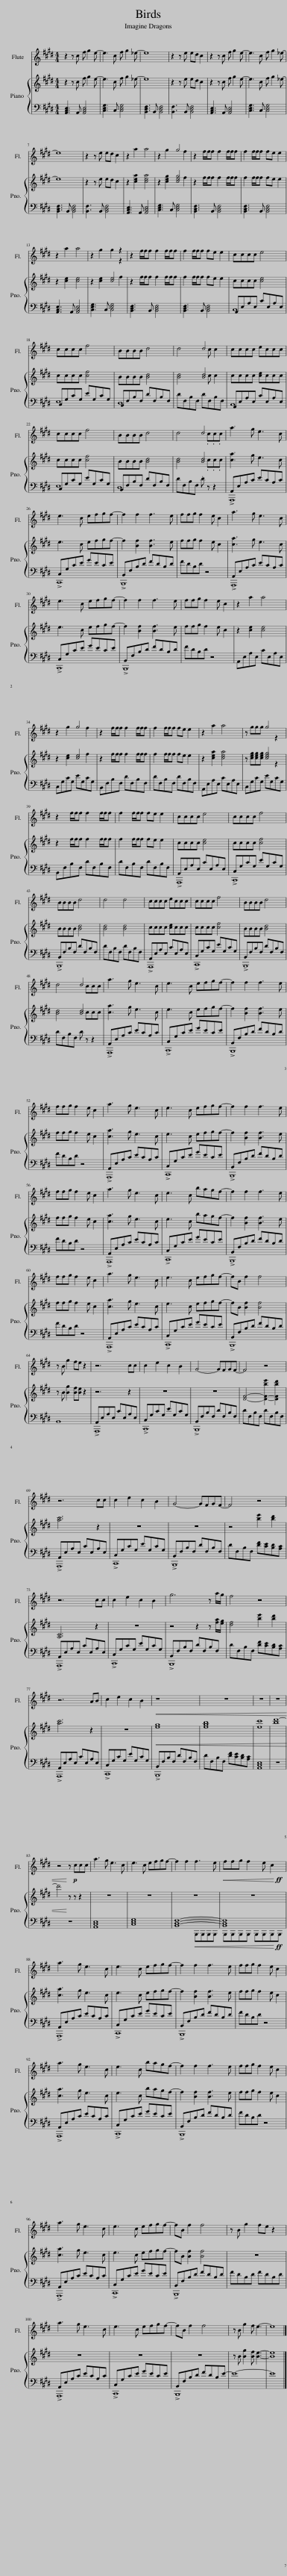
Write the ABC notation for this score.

X:1
%%score ( 1 2 ) { ( 3 5 ) | ( 4 6 ) }
L:1/8
M:4/4
I:linebreak $
K:E
V:1 treble
V:2 treble
V:3 treble
V:5 treble
V:4 bass
V:6 bass
V:1
 z2 z c f g2 e- | e3 c f g2 _e- | e8 | z2 z e ed c2 | z2 z c f g2 e- | %5
 e3 c f g2 _e- |$ e8 | z2 z e ed c2 | z2 a2 a4 | z2 g2 g4 | %10
 z2 f/f/f f2 f/f/f | f2 f/f/f fe e2 |$ z2 a2 a4 | z2 g2 g2 z2 | z2 f/f/f f2 f/f/f | %15
 f2 f/f/f fe e2 | cccc e4 |$ cccc f4 | BBBB d4 | d4 d4 | %20
 cccc eccc |$ cccc f4 | BBBB d4 | d4 d4 | a3 g e3 c |$ %25
 e3 c efgf- | f2 f2 f3 e | ffg f2 e c2 | a3 g e3 c |$ e3 c efgf- | %30
 f2 f2 f3 e | ffg f2 e c2 | z2 a2 a4 |$ z2 g2 g4 | z2 f/f/f f2 f/f/f | %35
 f2 f/f/f fe e2 | z2 a2 a4 | z ggg g4 |$ z2 f/f/f f2 f/f/f | f2 f/f/f fe e2 | %40
 cccc e4 | cccc f4 |$ BBBB d4 | d4 d4 | cccc eccc | %45
 cccc f4 | BBBB d4 |$ d4 d4 | a3 g e3 c | e3 c efgf- | %50
 f2 f2 f3 e |$ ffg f2 e c2 | a3 g e3 c | e3 c efgf- | f2 f2 f3 e |$ %55
 ffg f2 e c2 | a3 g e3 c | e3 c bagf- | f2 f2 f3 e |$ ffg f2 e c2 | %60
 a3 g e3 c | e3 c efgf- | fB f2 f4 |$ z B g2 fe z2 | z6 cc | %65
 c2 e2 c2 B2 | G4- GFGF- | F4 z4 |$ z6 cc | c2 e2 c2 B2 | %70
 G4- GFGF- | F4 z4 |$ z6 cc | c2 e2 c2 B2 | g6 z a/g/ | %75
 f4 z4 |$ z6 AB | c2 e2 c2 B2 |!<(! z8 | z8 | %80
 z8 | z8 |$ z4!<)! z!p! ccc | a3 g e3 c | e3 c efgf- | %85
 f2 f2 f3 e |!<(! ffg f2 e c2!<)!!ff! |$ a3 g e3 c | e3 c efgf- | f2 f2 f3 e | %90
 ffg f2 e c2 |$ a3 g e3 c | e3 c bagf- | f2 f2 f3 e | ffg f2 e c2 |$ %95
 a3 g e3 c | e3 c efgf- | fB f2 f4 | z B g2 fe z2 |$ a3 g e3 c | %100
 e3 c efgf- | fB f2 f4 | z B g2 f e3- | e8 |] %104
V:2
 x8 | x8 | x8 | x8 | x8 | %5
 x8 |$ x8 | x8 | x8 | x6 f2 | %10
 x8 | x8 |$ x8 | x6 z2 | x8 | %15
 x8 | x8 |$ x8 | x8 | x5 c c2 | %20
 x8 |$ x8 | x8 | x5 .c.c.c | x8 |$ %25
 x8 | x8 | x8 | x8 |$ x8 | %30
 x8 | x8 | x8 |$ x6 f2 | x8 | %35
 x8 | x8 | x6 z2 |$ x8 | x8 | %40
 x8 | x8 |$ x8 | x8 | x8 | %45
 x8 | x8 |$ x5 ccc | x8 | x8 | %50
 x8 |$ x8 | x8 | x8 | x8 |$ %55
 x8 | x8 | x8 | x8 |$ x8 | %60
 x8 | x8 | x8 |$ x8 | x8 | %65
 x8 | x8 | x8 |$ x8 | x8 | %70
 x8 | x8 |$ x8 | x8 | x8 | %75
 x8 |$ x8 | x8 | x8 | x8 | %80
 x8 | x8 |$ x8 | x8 | x8 | %85
 x8 | x8 |$ x8 | x8 | x8 | %90
 x8 |$ x8 | x8 | x8 | x8 |$ %95
 x8 | x8 | x8 | x8 |$ x8 | %100
 x8 | x8 | x8 | x8 |] %104
V:3
 z2 z c f g2 e- | e3 c f g2 _e- | e8 | z2 z e ed c2 | z2 z c f g2 e- | %5
 e3 c f g2 _e- |$ e8 | z2 z e ed c2 | z2 [cea]2 [cea]4 | z2 [ceg]2 [ceg]4 | %10
 z2 f/f/f f2 f/f/f | f2 f/f/f fe e2 |$ z2 [ce]2 [ce]4 | z2 [ce]2 [ce]4 | z2 f/f/f f2 f/f/f | %15
 f2 f/f/f fe e2 | cccc [ce]4 |$ cccc [cf]4 | BBBB [Bd]4 | [Bd]4 [Bd]4 | %20
 cccc [ce]ccc |$ cccc [cf]4 | BBBB [Bd]4 | [Bd]4 [Bd]4 | [ca]3 g e3 c |$ %25
 e3 c efgf- | f2 [Bf]2 [Bf]3 e | ffg f2 e c2 | [ca]3 g e3 c |$ e3 c efgf- | %30
 f2 [Bf]2 [Bf]3 e | ffg f2 e c2 | z2 [ce]2 [ce]4 |$ z2 [ce]2 [ce]4 | z2 f/f/f f2 f/f/f | %35
 f2 f/f/f fe e2 | z2 [cea]2 [cea]4 | z [ceg][ceg][ceg] [ceg]4 |$ z2 f/f/f f2 f/f/f | f2 f/f/f fe e2 | %40
 cccc [ce]4 | cccc [cf]4 |$ BBBB [Bd]4 | [Bd]4 [Bd]4 | cccc [ce]ccc | %45
 cccc [cf]4 | BBBB [Bd]4 |$ [Bd]4 [Bd]4 | [ca]3 g e3 c | e3 c efgf- | %50
 f2 [Bf]2 [Bf]3 e |$ ffg f2 e c2 | [ca]3 g e3 c | e3 c efgf- | f2 [Bf]2 [Bf]3 e |$ %55
 ffg f2 e c2 | [ca]3 g e3 c | e3 c bagf- | f2 [Bf]2 [Bf]3 e |$ ffg f2 e c2 | %60
 [ca]3 g e3 c | e3 c efgf- | fB [Bf]2 [Bf]4 |$ z B [Bg]2 [Bf][Be] z2 | z6 z2 | %65
 z8 | z8 | [DF]4- [D-F-be']2 [DFbd']2 |$ [ac']6 z2 | z8 | %70
 z8 | z4 [be']2 [bd']2 |$ [A,C]6 z2 | z8 | z4 z2 z [fa]/[eg]/ | %75
 [df]4 [be']2 [bd']2 |$ [ac']6 z2 | z8 |!<(! [eg]8 | [egb]8 | %80
 [ec']8 | [bd'-]8 |$ d'4!<)! z z z2 | z8 | z8 | %85
 z8 | z8 |$ [ca]3 g e3 c | e3 c efgf- | f2 [Bf]2 [Bf]3 e | %90
 ffg f2 e c2 |$ [ca]3 g e3 c | e3 c bagf- | f2 [Bf]2 [Bf]3 e | ffg f2 e c2 |$ %95
 [ca]3 g e3 c | e3 c efgf- | fB [Bf]2 [Bf]4 | z8 |$ z8 | %100
 z8 | z8 | z B [Bg]2 [Bf] [Be]3- | [Be]8 |] %104
V:4
 [A,,C,E,]3 A,, [A,,C,E,]4 | [C,E,G,]3 C, [C,E,G,]4 | [B,,D,F,]3 B,, [B,,D,F,]4 | [B,,F,]3 B,, [B,,D,F,]4 | [A,,C,E,]3 A,, [A,,C,E,]4 | %5
 [C,E,G,]3 C, [C,E,G,]4 |$ [B,,D,F,]3 B,, [B,,D,F,]4 | [B,,F,]3 B,, [B,,D,F,]4 | [A,,C,E,]3 A,, [A,,C,E,]4 | [C,E,G,]3 C, [C,E,G,]4 | %10
 [B,,D,F,]3 B,, [B,,D,F,]4 | [B,,D,F,]3 B,, [B,,D,F,]4 |$ [A,,C,E,]3 A,, [A,,C,E,]4 | [C,E,G,]3 C, [C,E,G,]4 | [B,,D,F,]3 B,, [B,,D,F,]4 | %15
 [B,,D,F,]3 B,, [B,,D,F,]4 | A,,E,A,E, CE,A,E, |$ C,G,CG, EG,CG, | B,,F,B,F, DF,B,F, | DF,B,F, DF,B,F, | %20
 A,,E,A,E, CE,A,E, |$ C,G,CG, EG,CG, | B,,F,B,F, DF,B,F, | DF,B,F, .D z z2 | A,,E,A,C ECA,C |$ %25
 C,G,CE GECE | B,,F,B,D FDB,D | FDB,D z4 | A,,E,A,C ECA,C |$ C,G,CE GECE | %30
 B,,F,B,D FDB,D | FDB,D z4 | A,,E,A,E, CE,A,E, |$ C,G,CG, EG,CG, | B,,F,B,F, DF,B,F, | %35
 DF,B,F, DF,B,F, | A,,E,A,E, CE,A,E, | C,G,CG, EG,CG, |$ B,,F,B,F, DF,B,F, | DF,B,F, DF,B,F, | %40
 A,,E,A,E, CE,A,E, | C,G,CG, EG,CG, |$ B,,F,B,F, DF,B,F, | DF,B,F, DF,B,F, | A,,E,A,E, CE,A,E, | %45
 C,G,CG, EG,CG, | B,,F,B,F, DF,B,F, |$ DF,B,F, D z z2 | A,,E,A,C ECA,C | C,G,CE GECE | %50
 B,,F,B,D FDB,D |$ FDB,D z4 | A,,E,A,C ECA,C | C,G,CE GECE | B,,F,B,D FDB,D |$ %55
 FDB,D z4 | A,,E,A,C ECA,C | C,G,CE GECE | B,,F,B,D FDB,D |$ FDB,D z4 | %60
 A,,E,A,C ECA,C | C,G,CE GECE | B,,F,B,D FDB,D |$ B,,8 | A,,E,A,E, CE,A,E, | %65
 C,G,CG, EG,CG, | B,,F,B,F, DF,B,F, | DF,B,F, DF,B,F, |$ A,,E,A,E, CE,A,E, | C,G,CG, EG,CG, | %70
 B,,F,B,F, DF,B,F, | DF,B,F, [DF][CE][B,D][A,C] |$ A,,E,A,E, CE,A,E, | C,G,CG, EG,CG, | B,,F,B,F, DF,B,F, | %75
 DF,B,F, [DF][CE][B,D][A,C] |$ A,,E,A,E, CE,A,E, | C,G,CG, EG,CG, | B,,F,B,F, DF,B,F, | DF,B,F, [DF][CE][B,D][A,C] | %80
 [A,,C,E,]8 | z8 |$ z8 | [A,,C,E,]8 | [C,E,G,]8 | %85
 [B,,D,F,]8- | [B,,D,F,]8!ff! |$ A,,E,A,C ECA,C | C,G,CE GECE | B,,F,B,D FDB,D | %90
 FDB,D z4 |$ A,,E,A,C ECA,C | C,G,CE GECE | B,,F,B,D FDB,D | FDB,D z4 |$ %95
 A,,E,A,C ECA,C | C,G,CE GECE | B,,F,B,D FDB,D | FDB,D FDB,D |$ A,,E,A,C ECA,C | %100
 C,G,CE GECE | B,,F,B,D FDB,E- | E8- | E8 |] %104
V:5
 x8 | x8 | x8 | x8 | x8 | %5
 x8 |$ x8 | x8 | x8 | x6 f2 | %10
 x8 | x8 |$ x8 | x6 f2 | x8 | %15
 x8 | x8 |$ x8 | x8 | x5 c c2 | %20
 x8 |$ x8 | x8 | x5 .c.c.c | x8 |$ %25
 x8 | x8 | x8 | x8 |$ x8 | %30
 x8 | x8 | x8 |$ x6 f2 | x8 | %35
 x8 | x8 | x6 z2 |$ x8 | x8 | %40
 x8 | x8 |$ x8 | x8 | x8 | %45
 x8 | x8 |$ x5 ccc | x8 | x8 | %50
 x8 |$ x8 | x8 | x8 | x8 |$ %55
 x8 | x8 | x8 | x8 |$ x8 | %60
 x8 | x8 | x8 |$ x8 | x8 | %65
 x8 | x8 | x8 |$ x8 | x8 | %70
 x8 | x8 |$ x8 | x8 | x8 | %75
 x8 |$ x8 | x8 | x8 | x8 | %80
 x8 | x8 |$ x8 | x8 | x8 | %85
 x8 | x8 |$ x8 | x8 | x8 | %90
 x8 |$ x8 | x8 | x8 | x8 |$ %95
 x8 | x8 | x8 | x8 |$ x8 | %100
 x8 | x8 | x8 | x8 |] %104
V:6
 x8 | x8 | x8 | x8 | x8 | %5
 x8 |$ x8 | x8 | x8 | x8 | %10
 x8 | x8 |$ x8 | x8 | x8 | %15
 x8 | C,8 |$ E,8 | D,8 | x8 | %20
 C,8 |$ E,8 | D,8 | x8 | !>!A,,,8 |$ %25
 !>!C,,8 | !>!B,,,8 | x8 | !>!A,,,8 |$ !>!C,,8 | %30
 !>!B,,,8 | x8 | x8 |$ x8 | x8 | %35
 x8 | x8 | x8 |$ x8 | x8 | %40
 !>!A,,,8 | !>!C,,8 |$ !>!B,,,8 | x8 | !>!A,,,8 | %45
 !>!C,,8 | !>!B,,,8 |$ x8 | !>!A,,,8 | !>!C,,8 | %50
 !>!B,,,8 |$ x8 | !>!A,,,8 | !>!C,,8 | !>!B,,,8 |$ %55
 x8 | !>!A,,,8 | !>!C,,8 | !>!B,,,8 |$ x8 | %60
 !>!A,,,8 | !>!C,,8 | !>!B,,,8 |$ x8 | !>!A,,,8 | %65
 !>!C,,8 | !>!B,,,8 | x8 |$ !>!A,,,8 | !>!C,,8 | %70
 !>!B,,,8 | x8 |$ !>!A,,,8 | !>!C,,8 | !>!B,,,8 | %75
 x8 |$ !>!A,,,8 | !>!C,,8 | !>!B,,,8 | x8 | %80
 x8 | x8 |$ x8 | x8 | x8 | %85
 x4!<(! B,,,B,,,B,,,B,,, | B,,,B,,,B,,,B,,, B,,,B,,,B,,,B,,,!<)! |$ !>!A,,,8 | !>!C,,8 | !>!B,,,8 | %90
 x8 |$ !>!A,,,8 | !>!C,,8 | !>!B,,,8 | x8 |$ %95
 !>!A,,,8 | !>!C,,8 | !>!B,,,8 | x8 |$ !>!A,,,8 | %100
 !>!C,,8 | !>!B,,,8 | x8 | x8 |] %104
